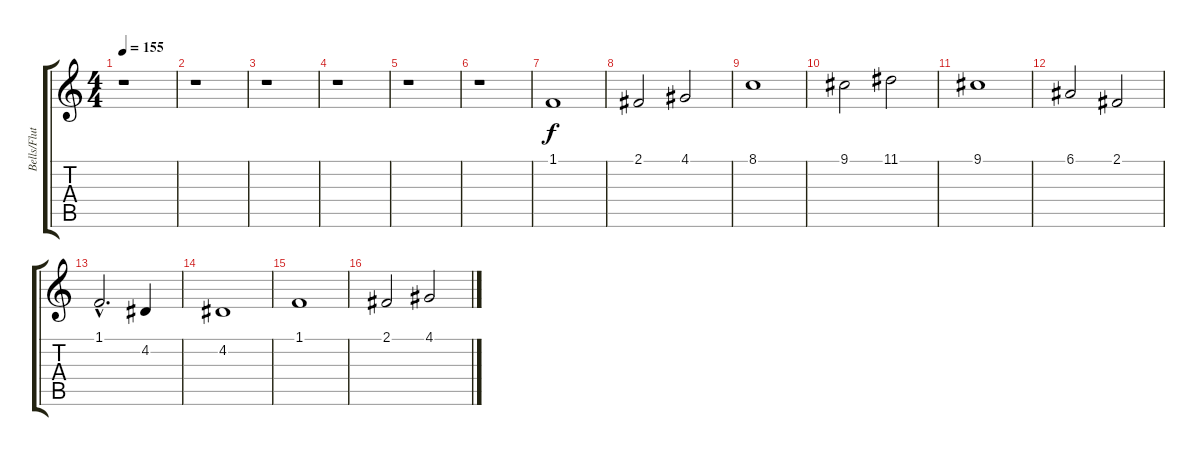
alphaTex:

\track ("Bells/Flute" "Bells/Flut") {instrument flute}
\staff {score tabs}
\tuning (E4 B3 G3 D3 A2 E2) {hide}
\ts (4 4)
\tempo 155
\clef g2
\ks c
r.1{dy fff} |
r.1 |
r.1 |
r.1 |
r.1 |
r.1 |
1.1.1{dy f instrument flute} |
2.1.2 4.1.2 |
8.1.1 |
9.1.2 11.1.2 |
9.1.1 |
6.1.2 2.1.2 |
1.1{hac}.2{d} 4.2.4 |
4.2.1 |
1.1.1 |
2.1.2 4.1.2
